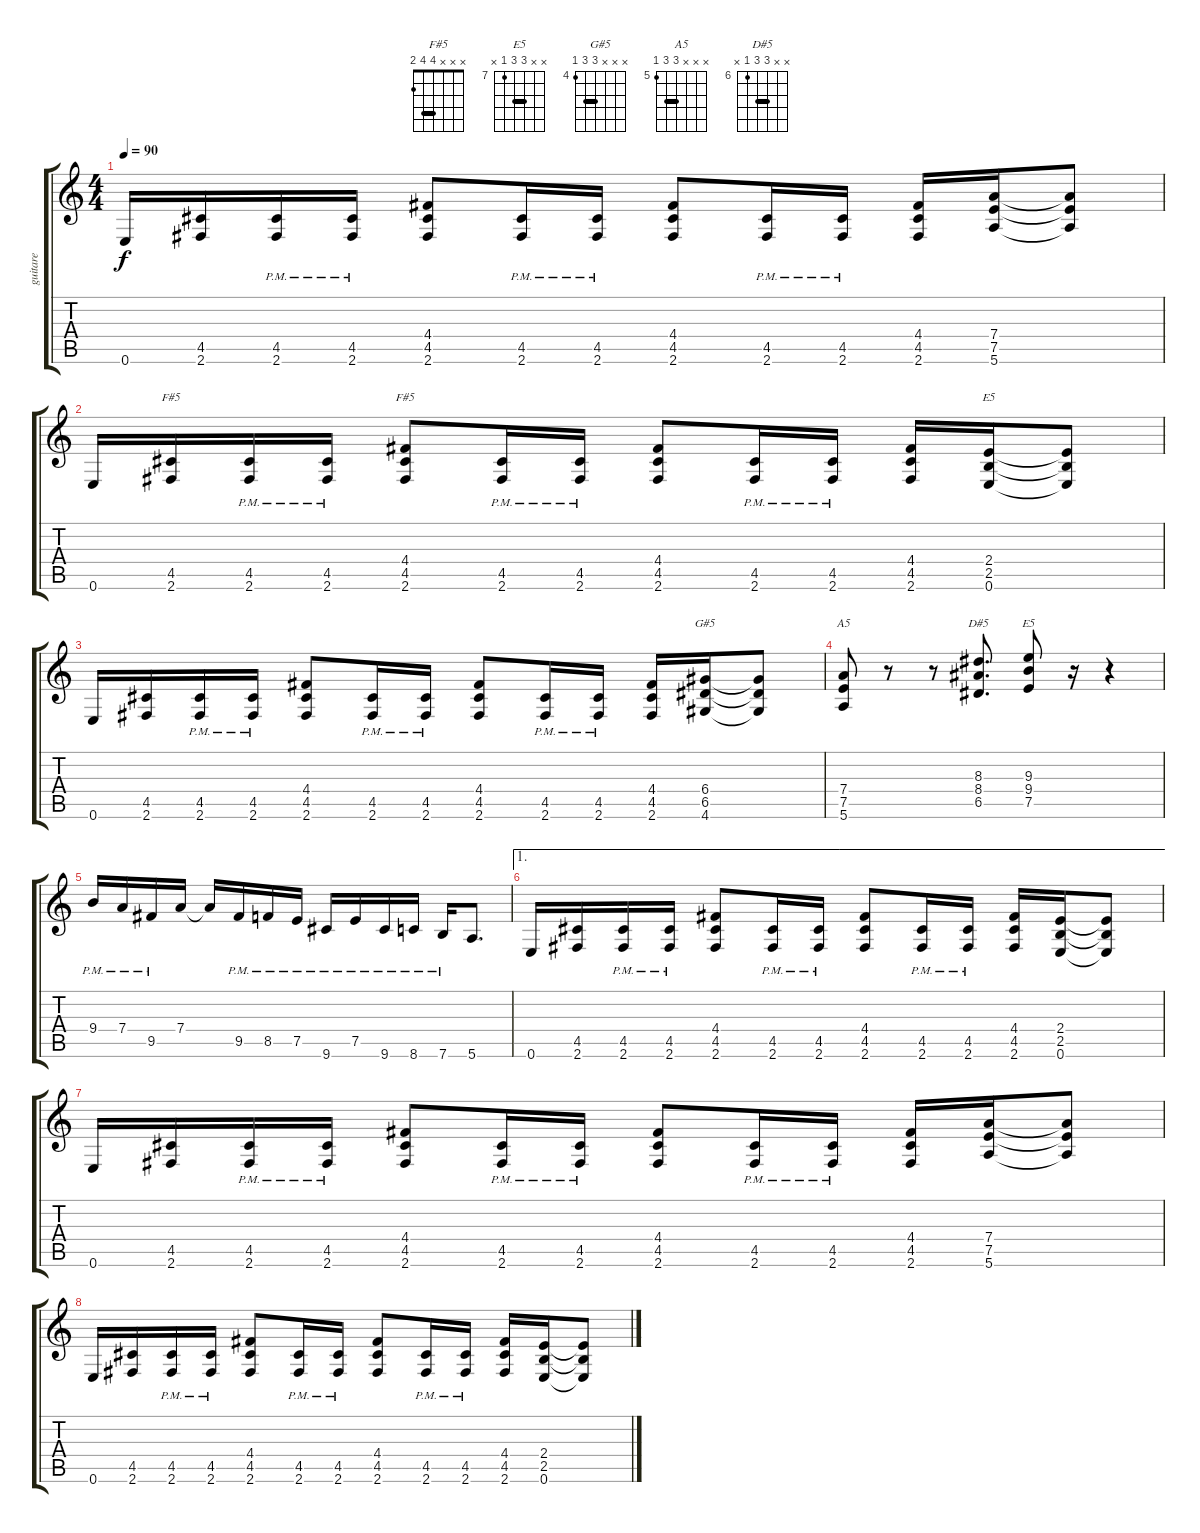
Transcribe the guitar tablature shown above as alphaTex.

\track ("guitare" "guitare") {mute instrument distortionguitar}
\staff {score tabs}
\tuning (E4 B3 G3 D3 A2 E2) {hide}
\chord ("F#5" x x x x 4 2)
\chord ("F#5" x x x 4 4 2) {barre 4}
\chord ("E5" x x x 2 2 0) {barre 2}
\chord ("G#5" x x x 6 6 4) {firstfret 4 barre 6}
\chord ("A5" x x x 7 7 5) {firstfret 5 barre 7}
\chord ("D#5" x x 8 8 6 x) {firstfret 6 barre 8}
\chord ("E5" x x 9 9 7 x) {firstfret 7 barre 9}
\ts (4 4)
\tempo 90
\clef g2
\ks c
0.6.16{dy f} (4.5 2.6).16 (4.5{pm} 2.6{pm}).16 (4.5{pm} 2.6{pm}).16 (4.4 4.5 2.6).8 (4.5{pm} 2.6{pm}).16 (4.5{pm} 2.6{pm}).16 (4.4 4.5 2.6).8 (4.5{pm} 2.6{pm}).16 (4.5{pm} 2.6{pm}).16 (4.4 4.5 2.6).16 (7.4 7.5 5.6).16 (7.4{t} 7.5{t} 5.6{t}).8 |
0.6.16 (4.5 2.6).16{ch "F#5"} (4.5{pm} 2.6{pm}).16 (4.5{pm} 2.6{pm}).16 (4.4 4.5 2.6).8{ch "F#5"} (4.5{pm} 2.6{pm}).16 (4.5{pm} 2.6{pm}).16 (4.4 4.5 2.6).8 (4.5{pm} 2.6{pm}).16 (4.5{pm} 2.6{pm}).16 (4.4 4.5 2.6).16 (2.4 2.5 0.6).16{ch "E5"} (2.4{t} 2.5{t} 0.6{t}).8 |
0.6.16 (4.5 2.6).16 (4.5{pm} 2.6{pm}).16 (4.5{pm} 2.6{pm}).16 (4.4 4.5 2.6).8 (4.5{pm} 2.6{pm}).16 (4.5{pm} 2.6{pm}).16 (4.4 4.5 2.6).8 (4.5{pm} 2.6{pm}).16 (4.5{pm} 2.6{pm}).16 (4.4 4.5 2.6).16 (6.4 6.5 4.6).16{ch "G#5"} (6.4{t} 6.5{t} 4.6{t}).8 |
(7.4 7.5 5.6).8{ch "A5"} r.8 r.8 (8.3 8.4 6.5).8{d ch "D#5"} (9.3 9.4 7.5).8{ch "E5"} r.16 r.4 |
9.4{pm}.16 7.4{pm}.16 9.5{pm}.16 7.4.16 7.4{t}.16 9.5{pm}.16 8.5{pm}.16 7.5{pm}.16 9.6{pm}.16 7.5{pm}.16 9.6{pm}.16 8.6{pm}.16 7.6{pm}.16 5.6.8{d} |
\ae 1
0.6.16 (4.5 2.6).16 (4.5{pm} 2.6{pm}).16 (4.5{pm} 2.6{pm}).16 (4.4 4.5 2.6).8 (4.5{pm} 2.6{pm}).16 (4.5{pm} 2.6{pm}).16 (4.4 4.5 2.6).8 (4.5{pm} 2.6{pm}).16 (4.5{pm} 2.6{pm}).16 (4.4 4.5 2.6).16 (2.4 2.5 0.6).16 (2.4{t} 2.5{t} 0.6{t}).8 |
0.6.16 (4.5 2.6).16 (4.5{pm} 2.6{pm}).16 (4.5{pm} 2.6{pm}).16 (4.4 4.5 2.6).8 (4.5{pm} 2.6{pm}).16 (4.5{pm} 2.6{pm}).16 (4.4 4.5 2.6).8 (4.5{pm} 2.6{pm}).16 (4.5{pm} 2.6{pm}).16 (4.4 4.5 2.6).16 (7.4 7.5 5.6).16 (7.4{t} 7.5{t} 5.6{t}).8 |
0.6.16 (4.5 2.6).16 (4.5{pm} 2.6{pm}).16 (4.5{pm} 2.6{pm}).16 (4.4 4.5 2.6).8 (4.5{pm} 2.6{pm}).16 (4.5{pm} 2.6{pm}).16 (4.4 4.5 2.6).8 (4.5{pm} 2.6{pm}).16 (4.5{pm} 2.6{pm}).16 (4.4 4.5 2.6).16 (2.4 2.5 0.6).16 (2.4{t} 2.5{t} 0.6{t}).8
